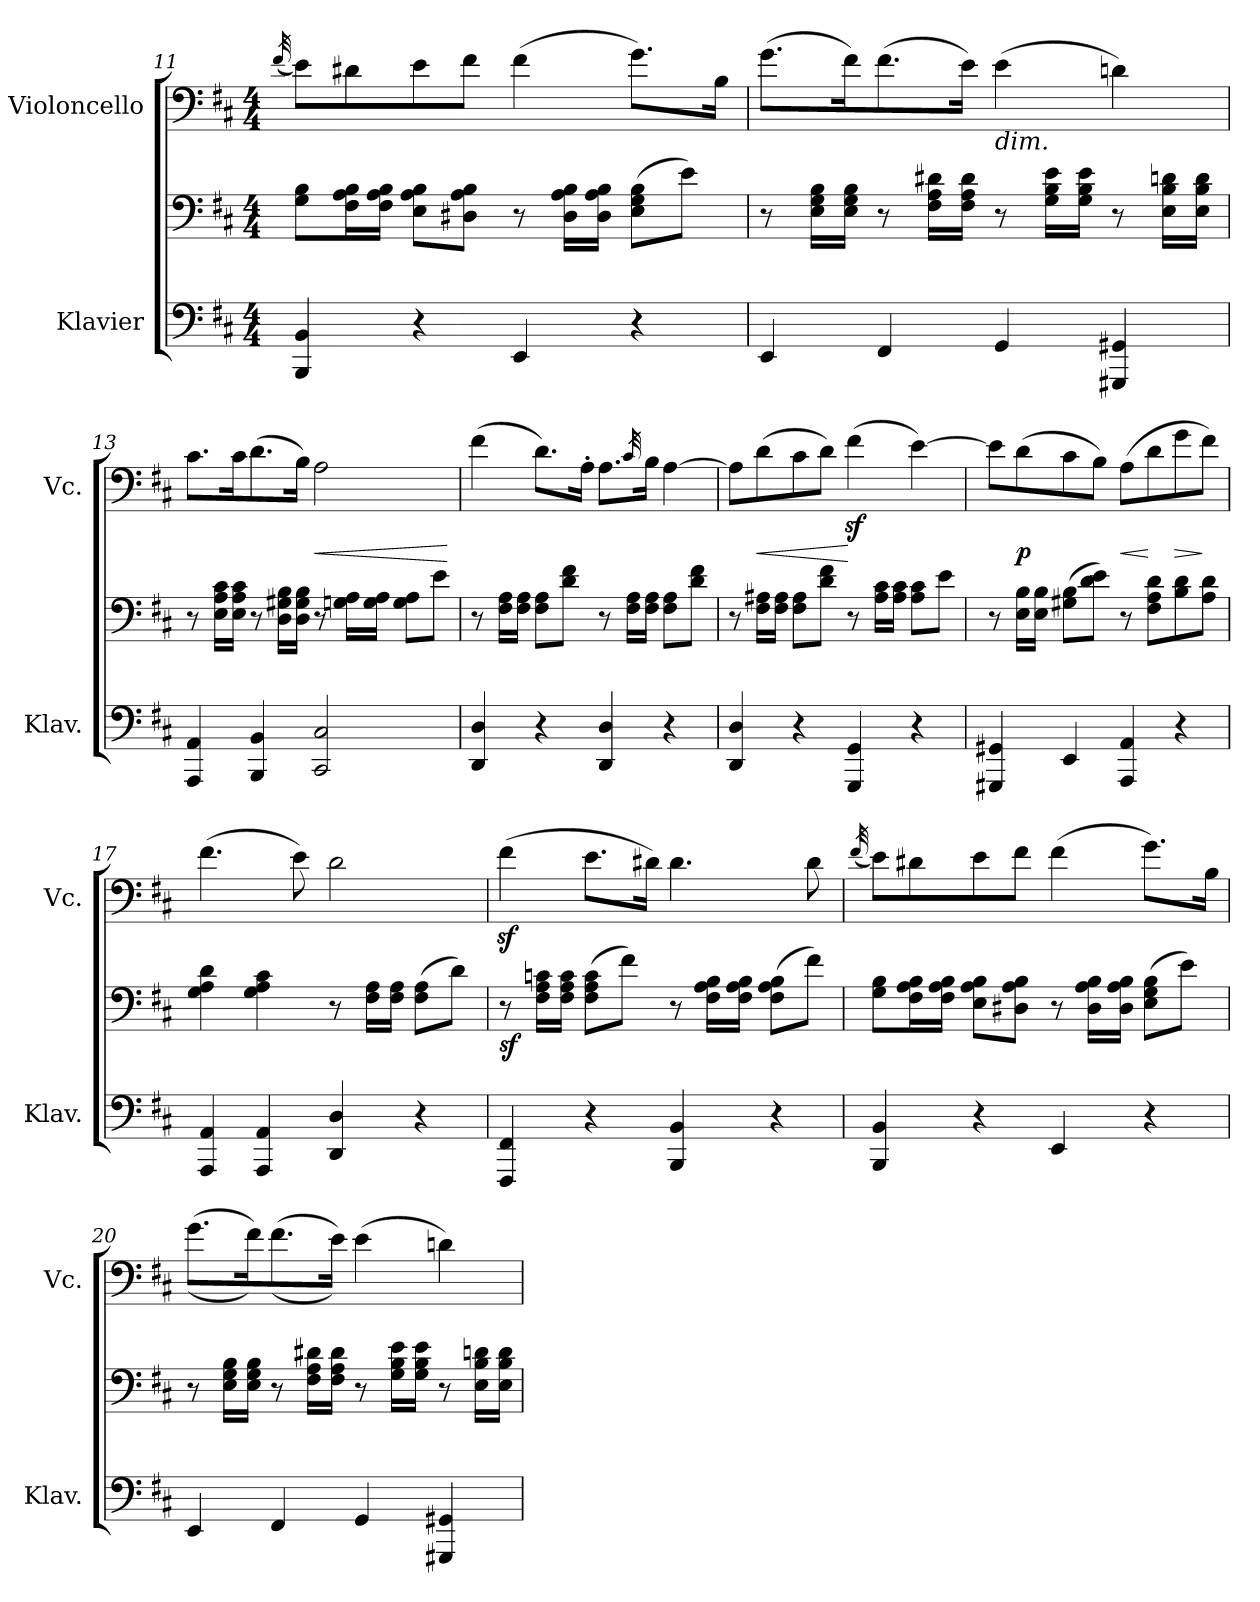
**kern	**kern	**dynam	**kern	**dynam
*part2	*part2	*part2	*part1	*part1
*staff3	*staff2	*staff2/3	*staff1	*staff1
*I"Klavier	*	*	*I"Violoncello	*
*I'Klav.	*	*	*I'Vc.	*
*clefF4	*clefF4	*	*clefF4	*
*k[f#c#]	*k[f#c#]	*	*k[f#c#]	*
*M4/4	*M4/4	*	*M4/4	*
=11	=11	=11	=11	=11
.	.	.	(32qf#/	.
4BBB/ 4BB/	8G\ 8B\L	.	8e\L)	.
.	16F#\ 16A\ 16B\L	.	8d#X\	.
.	16F#\ 16A\ 16B\JJ	.	.	.
4r	8E\ 8A\ 8B\L	.	8e\	.
.	8D#X\ 8A\ 8B\J	.	8f#\J	.
4EE/	8r	.	(4f#\	.
.	16D#\ 16A\ 16B\LL	.	.	.
.	16D#\ 16A\ 16B\JJ	.	.	.
4r	(8E\ 8G\ 8B\L	.	8.g\L)	.
.	8e\J)	.	.	.
.	.	.	16B\Jk	.
!!LO:LB:g=z
=12	=12	=12	=12	=12
4EE/	8r	.	(8.g\L	.
.	16E\ 16G\ 16B\LL	.	.	.
.	16E\ 16G\ 16B\JJ	.	16f#\K)	.
4FF#/	8r	.	(8.f#\	.
.	16F#\ 16A\ 16d#X\LL	.	.	.
.	16F#\ 16A\ 16d#\JJ	.	16e\Jk)	.
!	!	!	!LO:TX:b:i:t=dim.	!
4GG/	8r	.	(4e\	.
.	16G\ 16B\ 16e\LL	.	.	.
.	16G\ 16B\ 16e\JJ	.	.	.
4GGG#X/ 4GG#X/	8r	.	4dn\)	.
.	16E\ 16B\ 16dn\LL	.	.	.
.	16E\ 16B\ 16d\JJ	.	.	.
=13	=13	=13	=13	=13
4AAA/ 4AA/	8r	.	8.c#\L	.
.	16E\ 16A\ 16c#\LL	.	.	.
.	16E\ 16A\ 16c#\JJ	.	16c#\K	.
4BBB/ 4BB/	8r	.	(8.d\	.
.	16D\ 16G#X\ 16B\LL	.	.	.
.	16D\ 16G#\ 16B\JJ	.	16B\Jk)	.
!	!	!	!	!LO:HP:b
2CC#/ 2C#/	8r	.	2A\	<
.	16Gn\ 16A\LL	.	.	.
.	16G\ 16A\JJ	.	.	.
.	8G\ 8A\L	.	.	.
.	8e\J	.	.	.
.	.	.	.	[
=14	=14	=14	=14	=14
4DD/ 4D/	8r	.	(4f#\	.
.	16F#\ 16A\LL	.	.	.
.	16F#\ 16A\JJ	.	.	.
4r	8F#\ 8A\L	.	8.d\L)	.
.	8d\ 8f#\J	.	.	.
.	.	.	16A'\Jk	.
4DD/ 4D/	8r	.	8.A\L	.
.	16F#\ 16A\LL	.	.	.
.	.	.	32qc#/	.
.	16F#\ 16A\JJ	.	16B\Jk	.
4r	8F#\ 8A\L	.	[4A\	.
.	8d\ 8f#\J	.	.	.
=15	=15	=15	=15	=15
4DD/ 4D/	8r	.	8A\L]	.
!	!	!	!	!LO:HP:b
.	16F#\ 16A#X\LL	.	(8d\	<
.	16F#\ 16A#\JJ	.	.	.
4r	8F#\ 8A#\L	.	8c#\	.
.	8d\ 8f#\J	.	8d\J)	.
4GGG/ 4GG/	8r	.	(4f#z<\	[
.	16A#\ 16c#\LL	.	.	.
.	16A#\ 16c#\JJ	.	.	.
4r	8A#\ 8c#\L	.	[4e\)	.
.	8e\J	.	.	.
!!LO:PB:g=z
=16	=16	=16	=16	=16
4GGG#X/ 4GG#X/	8r	.	8e\L]	.
!	!	!	!	!LO:DY:b
.	16E\ 16B\LL	.	(8d\	p
.	16E\ 16B\JJ	.	.	.
4EE/	(8G#X\ 8B\L	.	8c#\	.
.	8d\ 8e\J)	.	8B\J)	.
!	!	!	!	!LO:HP:b
4AAA/ 4AA/	8r	.	(8A\L	<
.	8F#\ 8A\ 8d\L	.	8d\	[
!	!	!	!	!LO:HP:b
4r	8B\ 8d\	.	8g\	>
.	8A\ 8d\J	.	8f#\J)	]
=17	=17	=17	=17	=17
4AAA/ 4AA/	4G\ 4A\ 4d\	.	(4.f#\	.
4AAA/ 4AA/	4G\ 4A\ 4c#\	.	.	.
.	.	.	8e\)	.
4DD/ 4D/	8r	.	2d\	.
.	16F#\ 16A\LL	.	.	.
.	16F#\ 16A\JJ	.	.	.
4r	(8F#\ 8A\L	.	.	.
.	8d\J)	.	.	.
=18	=18	=18	=18	=18
!	!	!LO:DY:b	!	!
4FFF#/ 4FF#/	8r	sf	(4f#z<\	.
.	16F#\ 16A\ 16cn\LL	.	.	.
.	16F#\ 16A\ 16c\JJ	.	.	.
4r	(8F#\ 8A\ 8c\L	.	8.e\L	.
.	8f#\J)	.	.	.
.	.	.	16d#X\Jk)	.
4BBB/ 4BB/	8r	.	4.d#\	.
.	16F#\ 16A\ 16B\LL	.	.	.
.	16F#\ 16A\ 16B\JJ	.	.	.
4r	(8F#\ 8A\ 8B\L	.	.	.
.	8f#\J)	.	8d#\	.
=19	=19	=19	=19	=19
.	.	.	(32qf#/	.
4BBB/ 4BB/	8G\ 8B\L	.	8e\L)	.
.	16F#\ 16A\ 16B\L	.	8d#X\	.
.	16F#\ 16A\ 16B\JJ	.	.	.
4r	8E\ 8A\ 8B\L	.	8e\	.
.	8D#X\ 8A\ 8B\J	.	8f#\J	.
4EE/	8r	.	(4f#\	.
.	16D#\ 16A\ 16B\LL	.	.	.
.	16D#\ 16A\ 16B\JJ	.	.	.
4r	(8E\ 8G\ 8B\L	.	8.g\L)	.
.	8e\J)	.	.	.
.	.	.	16B\Jk	.
!!LO:LB:g=z
=20	=20	=20	=20	=20
4EE/	8r	.	((8.g\L	.
.	16E\ 16G\ 16B\LL	.	.	.
.	16E\ 16G\ 16B\JJ	.	16f#\K))	.
4FF#/	8r	.	((8.f#\	.
.	16F#\ 16A\ 16d#X\LL	.	.	.
.	16F#\ 16A\ 16d#\JJ	.	16e\Jk))	.
4GG/	8r	.	(4e\	.
.	16G\ 16B\ 16e\LL	.	.	.
.	16G\ 16B\ 16e\JJ	.	.	.
4GGG#X/ 4GG#X/	8r	.	4dn\)	.
.	16E\ 16B\ 16dn\LL	.	.	.
.	16E\ 16B\ 16d\JJ	.	.	.
=	=	=	=	=
*-	*-	*-	*-	*-
